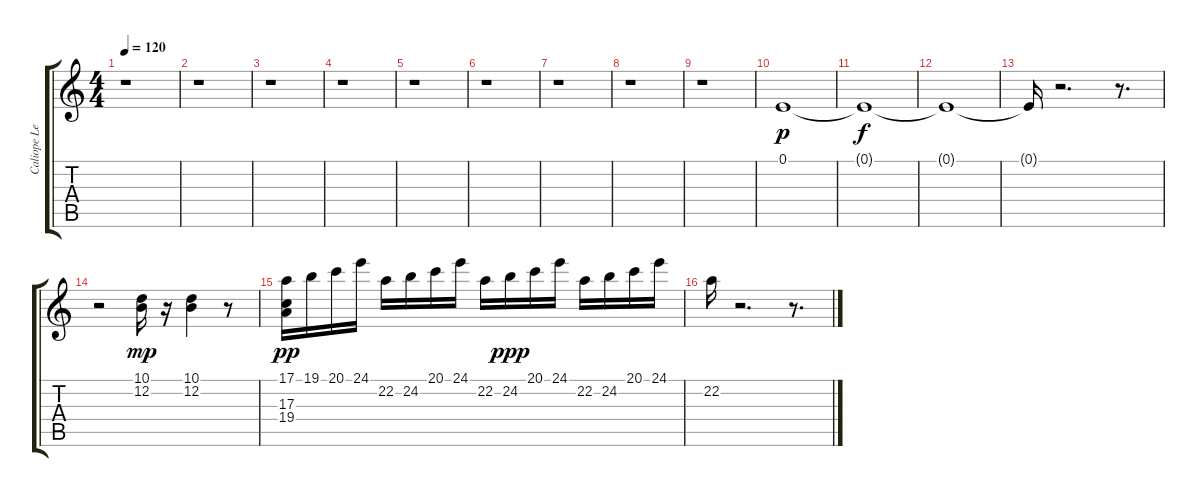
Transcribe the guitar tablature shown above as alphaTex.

\track ("Caliope Lead" "Caliope Le") {instrument lead3calliope}
\staff {score tabs}
\tuning (E4 B3 G3 D3 A2 E2) {hide}
\ts (4 4)
\tempo 120
\clef g2
\ks c
r.1{dy ppp} |
r.1 |
r.1 |
r.1 |
r.1 |
r.1 |
r.1 |
r.1 |
r.1 |
0.1.1{dy p} |
0.1{t}.1{dy f} |
0.1{t}.1 |
0.1{t}.16 r.2{d} r.8{d} |
r.2 (10.1 12.2).16{dy mp} r.16 (10.1 12.2).4 r.8 |
(17.1 17.3 19.4).16{dy pp} 19.1.16 20.1.16 24.1.16 22.2.16 24.2.16 20.1.16 24.1.16 22.2.16 24.2.16{dy ppp} 20.1.16 24.1.16 22.2.16 24.2.16 20.1.16 24.1.16 |
22.2.16 r.2{d} r.8{d}
